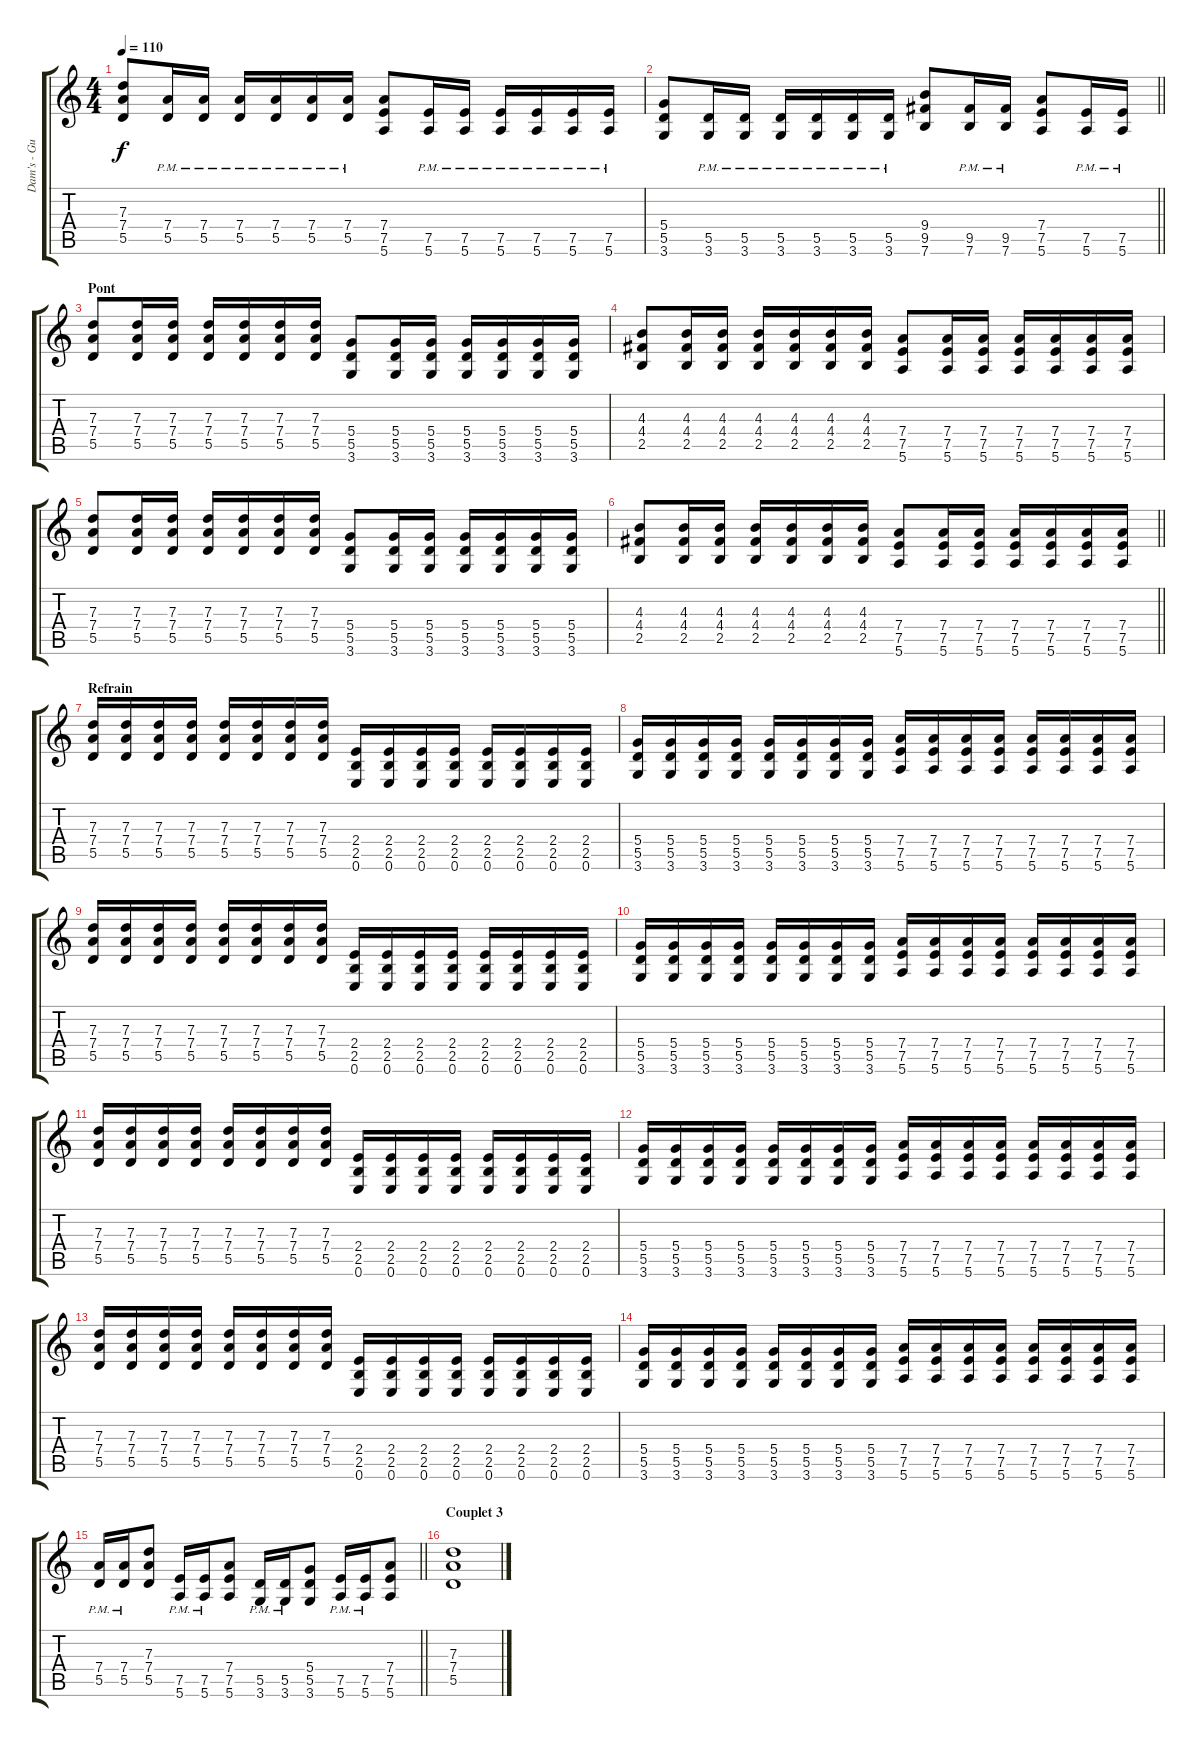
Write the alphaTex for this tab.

\track ("Dam's - Guitare" "Dam's - Gu") {instrument distortionguitar}
\staff {score tabs}
\tuning (E4 B3 G3 D3 A2 E2) {hide}
\ts (4 4)
\tempo 110
\clef g2
\ks c
(7.3 7.4 5.5).8{dy f volume 12} (7.4{pm} 5.5{pm}).16 (7.4{pm} 5.5{pm}).16 (7.4{pm} 5.5{pm}).16 (7.4{pm} 5.5{pm}).16 (7.4{pm} 5.5{pm}).16 (7.4{pm} 5.5{pm}).16 (7.4 7.5 5.6).8 (7.5{pm} 5.6{pm}).16 (7.5{pm} 5.6{pm}).16 (7.5{pm} 5.6{pm}).16 (7.5{pm} 5.6{pm}).16 (7.5{pm} 5.6{pm}).16 (7.5{pm} 5.6{pm}).16 |
\barLineRight lightlight
(5.4 5.5 3.6).8 (5.5{pm} 3.6{pm}).16 (5.5{pm} 3.6{pm}).16 (5.5{pm} 3.6{pm}).16 (5.5{pm} 3.6{pm}).16 (5.5{pm} 3.6{pm}).16 (5.5{pm} 3.6{pm}).16 (9.4 9.5 7.6).8 (9.5{pm} 7.6{pm}).16 (9.5{pm} 7.6{pm}).16 (7.4 7.5 5.6).8 (7.5{pm} 5.6{pm}).16 (7.5{pm} 5.6{pm}).16 |
\section ("" "Pont")
(7.3 7.4 5.5).8 (7.3 7.4 5.5).16 (7.3 7.4 5.5).16 (7.3 7.4 5.5).16 (7.3 7.4 5.5).16 (7.3 7.4 5.5).16 (7.3 7.4 5.5).16 (5.4 5.5 3.6).8 (5.4 5.5 3.6).16 (5.4 5.5 3.6).16 (5.4 5.5 3.6).16 (5.4 5.5 3.6).16 (5.4 5.5 3.6).16 (5.4 5.5 3.6).16 |
(4.3 4.4 2.5).8 (4.3 4.4 2.5).16 (4.3 4.4 2.5).16 (4.3 4.4 2.5).16 (4.3 4.4 2.5).16 (4.3 4.4 2.5).16 (4.3 4.4 2.5).16 (7.4 7.5 5.6).8 (7.4 7.5 5.6).16 (7.4 7.5 5.6).16 (7.4 7.5 5.6).16 (7.4 7.5 5.6).16 (7.4 7.5 5.6).16 (7.4 7.5 5.6).16 |
(7.3 7.4 5.5).8 (7.3 7.4 5.5).16 (7.3 7.4 5.5).16 (7.3 7.4 5.5).16 (7.3 7.4 5.5).16 (7.3 7.4 5.5).16 (7.3 7.4 5.5).16 (5.4 5.5 3.6).8 (5.4 5.5 3.6).16 (5.4 5.5 3.6).16 (5.4 5.5 3.6).16 (5.4 5.5 3.6).16 (5.4 5.5 3.6).16 (5.4 5.5 3.6).16 |
\barLineRight lightlight
(4.3 4.4 2.5).8 (4.3 4.4 2.5).16 (4.3 4.4 2.5).16 (4.3 4.4 2.5).16 (4.3 4.4 2.5).16 (4.3 4.4 2.5).16 (4.3 4.4 2.5).16 (7.4 7.5 5.6).8 (7.4 7.5 5.6).16 (7.4 7.5 5.6).16 (7.4 7.5 5.6).16 (7.4 7.5 5.6).16 (7.4 7.5 5.6).16 (7.4 7.5 5.6).16 |
\section ("" "Refrain")
(7.3 7.4 5.5).16 (7.3 7.4 5.5).16 (7.3 7.4 5.5).16 (7.3 7.4 5.5).16 (7.3 7.4 5.5).16 (7.3 7.4 5.5).16 (7.3 7.4 5.5).16 (7.3 7.4 5.5).16 (2.4 2.5 0.6).16 (2.4 2.5 0.6).16 (2.4 2.5 0.6).16 (2.4 2.5 0.6).16 (2.4 2.5 0.6).16 (2.4 2.5 0.6).16 (2.4 2.5 0.6).16 (2.4 2.5 0.6).16 |
(5.4 5.5 3.6).16 (5.4 5.5 3.6).16 (5.4 5.5 3.6).16 (5.4 5.5 3.6).16 (5.4 5.5 3.6).16 (5.4 5.5 3.6).16 (5.4 5.5 3.6).16 (5.4 5.5 3.6).16 (7.4 7.5 5.6).16 (7.4 7.5 5.6).16 (7.4 7.5 5.6).16 (7.4 7.5 5.6).16 (7.4 7.5 5.6).16 (7.4 7.5 5.6).16 (7.4 7.5 5.6).16 (7.4 7.5 5.6).16 |
(7.3 7.4 5.5).16 (7.3 7.4 5.5).16 (7.3 7.4 5.5).16 (7.3 7.4 5.5).16 (7.3 7.4 5.5).16 (7.3 7.4 5.5).16 (7.3 7.4 5.5).16 (7.3 7.4 5.5).16 (2.4 2.5 0.6).16 (2.4 2.5 0.6).16 (2.4 2.5 0.6).16 (2.4 2.5 0.6).16 (2.4 2.5 0.6).16 (2.4 2.5 0.6).16 (2.4 2.5 0.6).16 (2.4 2.5 0.6).16 |
(5.4 5.5 3.6).16 (5.4 5.5 3.6).16 (5.4 5.5 3.6).16 (5.4 5.5 3.6).16 (5.4 5.5 3.6).16 (5.4 5.5 3.6).16 (5.4 5.5 3.6).16 (5.4 5.5 3.6).16 (7.4 7.5 5.6).16 (7.4 7.5 5.6).16 (7.4 7.5 5.6).16 (7.4 7.5 5.6).16 (7.4 7.5 5.6).16 (7.4 7.5 5.6).16 (7.4 7.5 5.6).16 (7.4 7.5 5.6).16 |
(7.3 7.4 5.5).16 (7.3 7.4 5.5).16 (7.3 7.4 5.5).16 (7.3 7.4 5.5).16 (7.3 7.4 5.5).16 (7.3 7.4 5.5).16 (7.3 7.4 5.5).16 (7.3 7.4 5.5).16 (2.4 2.5 0.6).16 (2.4 2.5 0.6).16 (2.4 2.5 0.6).16 (2.4 2.5 0.6).16 (2.4 2.5 0.6).16 (2.4 2.5 0.6).16 (2.4 2.5 0.6).16 (2.4 2.5 0.6).16 |
(5.4 5.5 3.6).16 (5.4 5.5 3.6).16 (5.4 5.5 3.6).16 (5.4 5.5 3.6).16 (5.4 5.5 3.6).16 (5.4 5.5 3.6).16 (5.4 5.5 3.6).16 (5.4 5.5 3.6).16 (7.4 7.5 5.6).16 (7.4 7.5 5.6).16 (7.4 7.5 5.6).16 (7.4 7.5 5.6).16 (7.4 7.5 5.6).16 (7.4 7.5 5.6).16 (7.4 7.5 5.6).16 (7.4 7.5 5.6).16 |
(7.3 7.4 5.5).16 (7.3 7.4 5.5).16 (7.3 7.4 5.5).16 (7.3 7.4 5.5).16 (7.3 7.4 5.5).16 (7.3 7.4 5.5).16 (7.3 7.4 5.5).16 (7.3 7.4 5.5).16 (2.4 2.5 0.6).16 (2.4 2.5 0.6).16 (2.4 2.5 0.6).16 (2.4 2.5 0.6).16 (2.4 2.5 0.6).16 (2.4 2.5 0.6).16 (2.4 2.5 0.6).16 (2.4 2.5 0.6).16 |
(5.4 5.5 3.6).16 (5.4 5.5 3.6).16 (5.4 5.5 3.6).16 (5.4 5.5 3.6).16 (5.4 5.5 3.6).16 (5.4 5.5 3.6).16 (5.4 5.5 3.6).16 (5.4 5.5 3.6).16 (7.4 7.5 5.6).16 (7.4 7.5 5.6).16 (7.4 7.5 5.6).16 (7.4 7.5 5.6).16 (7.4 7.5 5.6).16 (7.4 7.5 5.6).16 (7.4 7.5 5.6).16 (7.4 7.5 5.6).16 |
\barLineRight lightlight
(7.4{pm} 5.5{pm}).16 (7.4{pm} 5.5{pm}).16 (7.3 7.4 5.5).8 (7.5{pm} 5.6{pm}).16 (7.5{pm} 5.6{pm}).16 (7.4 7.5 5.6).8 (5.5{pm} 3.6{pm}).16 (5.5{pm} 3.6{pm}).16 (5.4 5.5 3.6).8 (7.5{pm} 5.6{pm}).16 (7.5{pm} 5.6{pm}).16 (7.4 7.5 5.6).8 |
\section ("" "Couplet 3")
(7.3 7.4 5.5).1{volume 0}
